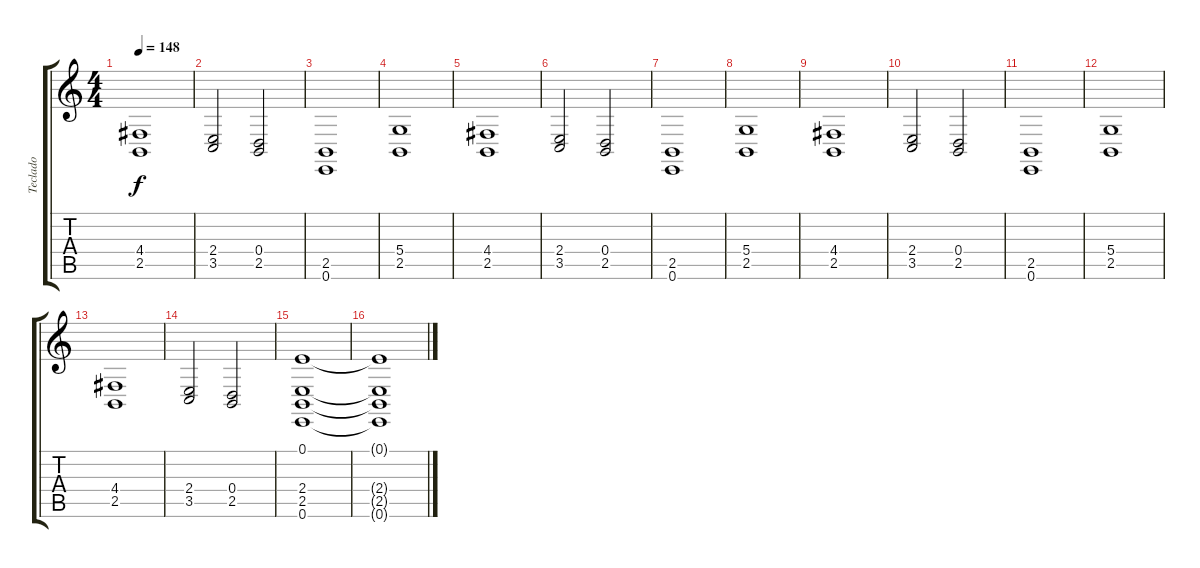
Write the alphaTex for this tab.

\track ("Teclado" "Teclado") {instrument choiraahs}
\staff {score tabs}
\tuning (E4 B3 G3 D3 A2 E2) {hide}
\ts (4 4)
\tempo 148
\clef g2
\ks c
(4.4 2.5).1{dy f} |
(2.4 3.5).2 (0.4 2.5).2 |
(2.5 0.6).1 |
(5.4 2.5).1 |
(4.4 2.5).1 |
(2.4 3.5).2 (0.4 2.5).2 |
(2.5 0.6).1 |
(5.4 2.5).1 |
(4.4 2.5).1 |
(2.4 3.5).2 (0.4 2.5).2 |
(2.5 0.6).1 |
(5.4 2.5).1 |
(4.4 2.5).1 |
(2.4 3.5).2 (0.4 2.5).2 |
(0.1 2.4 2.5 0.6).1{volume 0} |
(0.1{t} 2.4{t} 2.5{t} 0.6{t}).1
